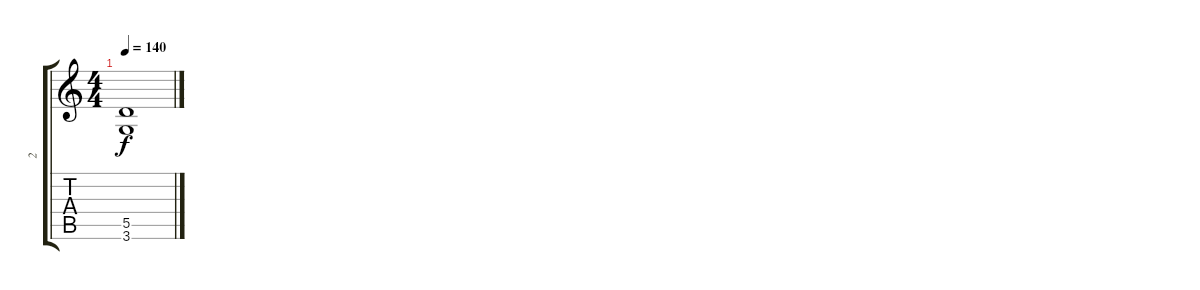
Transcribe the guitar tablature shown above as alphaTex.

\track ("2" "2") {instrument distortionguitar}
\staff {score tabs}
\tuning (E4 B3 G3 D3 A2 E2) {hide}
\ts (4 4)
\tempo 140
\clef g2
\ks c
(5.5 3.6).1{dy f}
